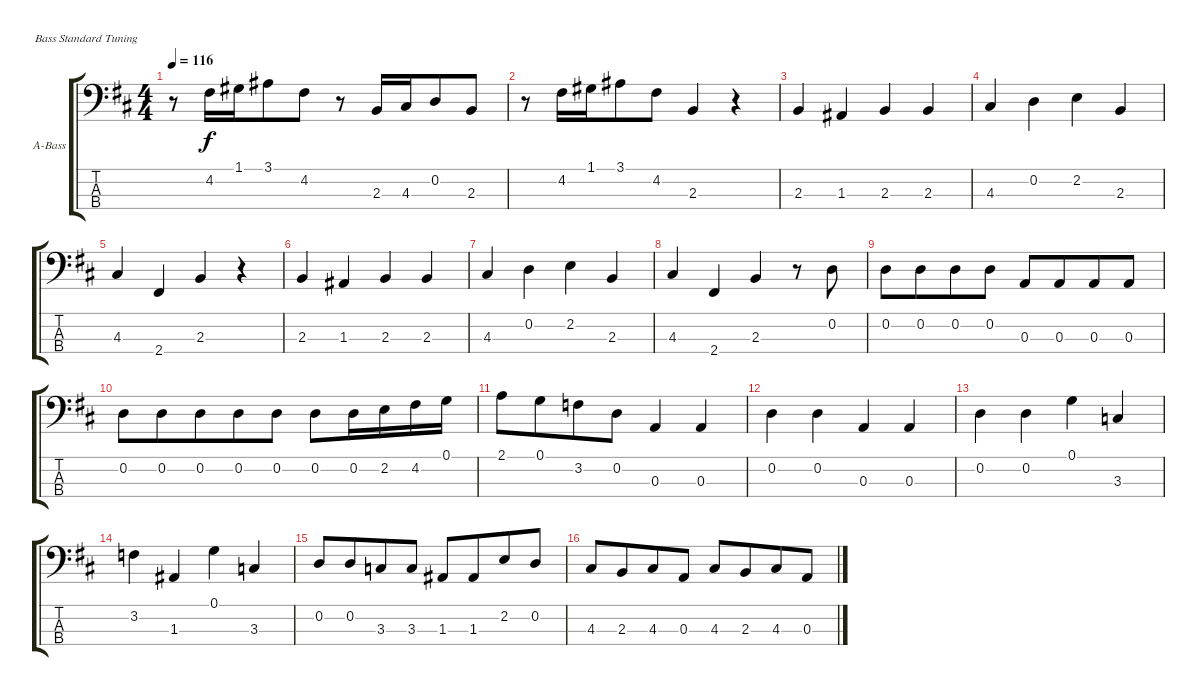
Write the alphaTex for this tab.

\defaultSystemsLayout 4
\bracketExtendMode groupsimilarinstruments
\firstSystemTrackNameOrientation horizontal
\otherSystemsTrackNameOrientation horizontal
\track ("Acoustic Bass" "A-Bass") {instrument acousticbass}
\staff {score tabs}
\tuning (G2 D2 A1 E1)
\ts (4 4)
\tempo 116
\clef f4
\ks d
r.8{dy f} 4.2.16{beam merge} 1.1.16{beam merge} 3.1.8{beam merge} 4.2.8 r.8 2.3.16{beam merge} 4.3.16{beam merge} 0.2.8{beam merge} 2.3.8 |
r.8 4.2.16{beam merge} 1.1.16{beam merge} 3.1.8{beam merge} 4.2.8 2.3.4 r.4 |
2.3.4 1.3.4 2.3.4 2.3.4 |
4.3.4 0.2.4 2.2.4 2.3.4 |
4.3.4 2.4.4 2.3.4 r.4 |
2.3.4 1.3.4 2.3.4 2.3.4 |
4.3.4 0.2.4 2.2.4 2.3.4 |
4.3.4 2.4.4 2.3.4 r.8 0.2.8 |
0.2.8{beam merge} 0.2.8{beam merge} 0.2.8{beam merge} 0.2.8 0.3.8{beam merge} 0.3.8{beam merge} 0.3.8{beam merge} 0.3.8 |
0.2.8{beam merge} 0.2.8{beam merge} 0.2.8{beam merge} 0.2.8{beam merge} 0.2.8{beam split} 0.2.8{beam merge} 0.2.16{beam merge} 2.2.16{beam merge} 4.2.16{beam merge} 0.1.16 |
2.1.8{beam merge} 0.1.8{beam merge} 3.2.8{beam merge} 0.2.8 0.3.4 0.3.4 |
0.2.4 0.2.4 0.3.4 0.3.4 |
0.2.4 0.2.4 0.1.4 3.3.4 |
3.2.4 1.3.4 0.1.4 3.3.4 |
0.2.8{beam merge} 0.2.8{beam merge} 3.3.8{beam merge} 3.3.8 1.3.8{beam merge} 1.3.8{beam merge} 2.2.8{beam merge} 0.2.8 |
4.3.8{beam merge} 2.3.8{beam merge} 4.3.8{beam merge} 0.3.8 4.3.8{beam merge} 2.3.8{beam merge} 4.3.8{beam merge} 0.3.8
